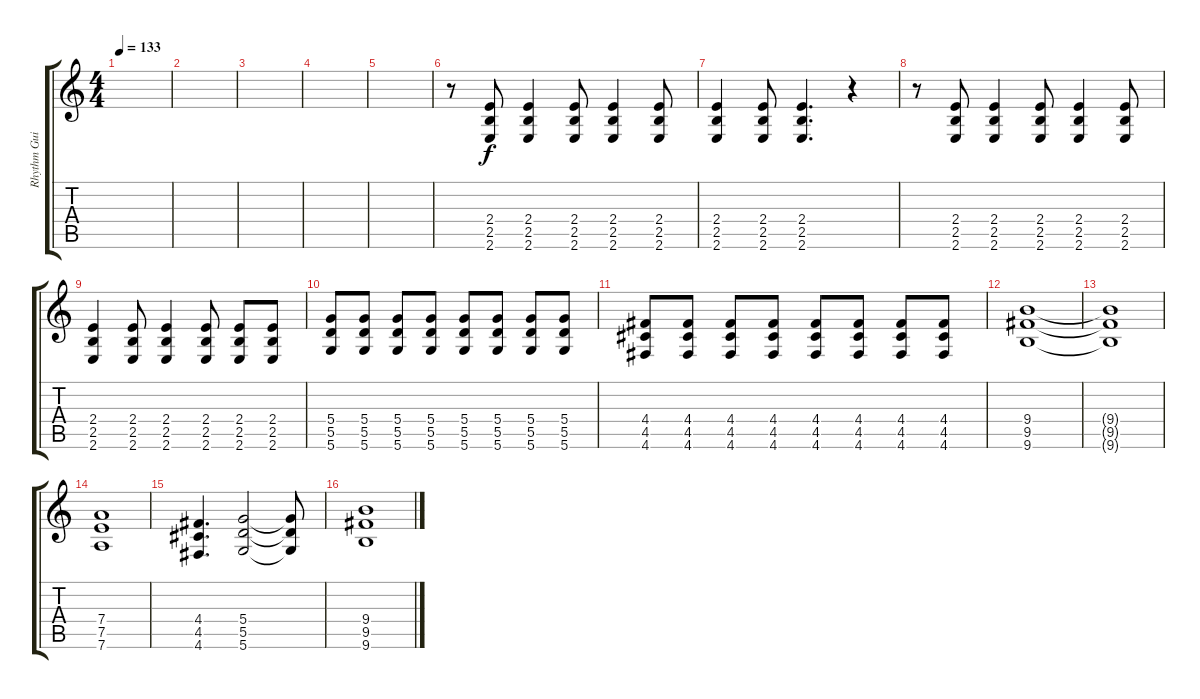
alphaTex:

\track ("Rhythm Guitar" "Rhythm Gui") {instrument distortionguitar}
\staff {score tabs}
\tuning (E4 B3 G3 D3 A2 D2) {hide}
\ts (4 4)
\tempo 133
\clef g2
\ks c
|
|
|
|
|
r.8 (2.4 2.5 2.6).8 (2.4 2.5 2.6).4 (2.4 2.5 2.6).8 (2.4 2.5 2.6).4 (2.4 2.5 2.6).8 |
(2.4 2.5 2.6).4 (2.4 2.5 2.6).8 (2.4 2.5 2.6).4{d} r.4 |
r.8 (2.4 2.5 2.6).8 (2.4 2.5 2.6).4 (2.4 2.5 2.6).8 (2.4 2.5 2.6).4 (2.4 2.5 2.6).8 |
(2.4 2.5 2.6).4 (2.4 2.5 2.6).8 (2.4 2.5 2.6).4 (2.4 2.5 2.6).8 (2.4 2.5 2.6).8 (2.4 2.5 2.6).8 |
(5.4 5.5 5.6).8 (5.4 5.5 5.6).8 (5.4 5.5 5.6).8 (5.4 5.5 5.6).8 (5.4 5.5 5.6).8 (5.4 5.5 5.6).8 (5.4 5.5 5.6).8 (5.4 5.5 5.6).8 |
(4.4 4.5 4.6).8 (4.4 4.5 4.6).8 (4.4 4.5 4.6).8 (4.4 4.5 4.6).8 (4.4 4.5 4.6).8 (4.4 4.5 4.6).8 (4.4 4.5 4.6).8 (4.4 4.5 4.6).8 |
(9.4 9.5 9.6).1 |
(9.4{t} 9.5{t} 9.6{t}).1 |
(7.4 7.5 7.6).1 |
(4.4 4.5 4.6).4{d} (5.4 5.5 5.6).2 (5.4{t} 5.5{t} 5.6{t}).8 |
(9.4 9.5 9.6).1
